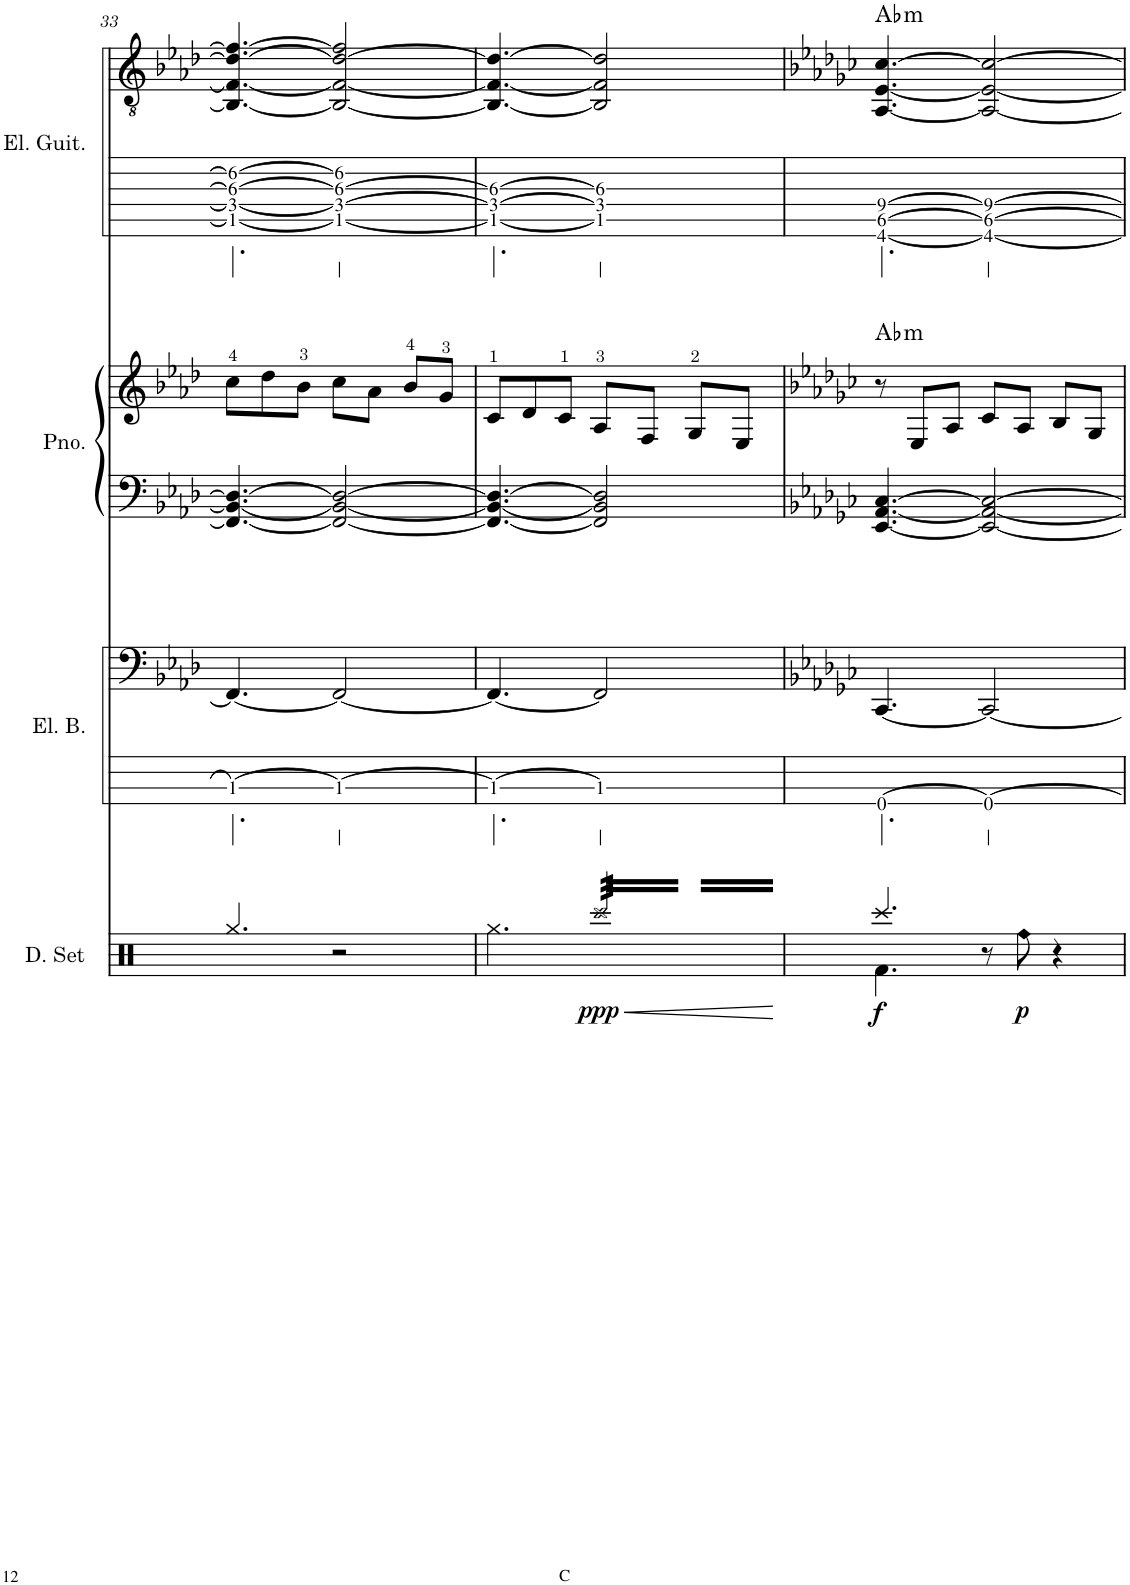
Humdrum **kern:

**kern	**kern	**kern	**kern	**kern	**kern	**harte	**kern	**kern	**harte
*part5	*part5	*part4	*part3	*part2	*part2	*part2	*part1	*part1	*part1
*staff8	*staff7	*staff6	*staff5	*staff4	*staff3	*	*staff2	*staff1	*
*I"Electric Bass	*	*I"Piano	*I"Piano	*I"Piano	*	*	*I"Electric Guitar	*	*
*I'El. B.	*	*I'Pno.	*I'Pno.	*I'Pno.	*	*	*I'El. Guit.	*	*
!!LO:PB:g=z
*	*clefF4	*clefG2	*clefG2	*clefF4	*clefG2	*	*	*clefGv2	*
*Trd7c12	*Trd7c12	*	*	*	*	*	*	*	*
*k[b-e-a-d-]	*k[b-e-a-d-]	*k[b-e-a-d-]	*k[b-e-a-d-]	*k[b-e-a-d-]	*k[b-e-a-d-]	*	*k[b-e-a-d-]	*k[b-e-a-d-]	*
*M7/8	*M7/8	*M7/8	*M7/8	*M7/8	*M7/8	*	*M7/8	*M7/8	*
=33	=33	=33	=33	=33	=33	=33	=33	=33	=33
4.FF\_	4.FF/_	8cc\L	4.F_ 4.B-_ 4.d-_	4.F/_ 4.B-/_ 4.d-/_	8cc\L	.	4.BB-\_ 4.F\_ 4.d-\_ 4.f\_	4.BB-/_ 4.F/_ 4.d-/_ 4.f/_	.
.	.	8dd-\J	.	.	8dd-\	.	.	.	.
.	.	8b-\L	.	.	8b-\J	.	.	.	.
2FF\_	2FF/_	8cc\J	2F_ 2B-_ 2d-_	2F/_ 2B-/_ 2d-/_	8cc\L	.	2BB-\_ 2F\_ 2d-\_ 2f\]	2BB-/_ 2F/_ 2d-/_ 2f/]	.
.	.	8a-/L	.	.	8a-\J	.	.	.	.
.	.	8b-/	.	.	8b-/L	.	.	.	.
.	.	8g/J	.	.	8g/J	.	.	.	.
=34	=34	=34	=34	=34	=34	=34	=34	=34	=34
4.FF\_	4.FF/_	8c/L	4.F_ 4.B-_ 4.d-_	4.F/_ 4.B-/_ 4.d-/_	8c/L	.	4.BB-\_ 4.F\_ 4.d-\_	4.BB-/_ 4.F/_ 4.d-/_	.
.	.	8d-/J	.	.	8d-/	.	.	.	.
.	.	8c/L	.	.	8c/J	.	.	.	.
2FF\]	2FF/]	8A-/J	2F] 2B-] 2d-]	2F/] 2B-/] 2d-/]	8A-/L	.	2BB-\] 2F\] 2d-\]	2BB-/] 2F/] 2d-/]	.
.	.	8F/L	.	.	8F/J	.	.	.	.
.	.	8G/	.	.	8G/L	.	.	.	.
.	.	8E-/J	.	.	8E-/J	.	.	.	.
=35	=35	=35	=35	=35	=35	=35	=35	=35	=35
*k[b-e-a-d-g-c-]	*k[b-e-a-d-g-c-]	*k[b-e-a-d-g-c-]	*k[b-e-a-d-g-c-]	*k[b-e-a-d-g-c-]	*k[b-e-a-d-g-c-]	*	*k[b-e-a-d-g-c-]	*k[b-e-a-d-g-c-]	*
!	!	!	!	!	!	!LO:H:kt=m	!	!	!LO:H:kt=m
[4.CC-\	[4.CC-/	8r	[4.E- [4.A- [4.c-	[4.E-/ [4.A-/ [4.c-/	8r	Ab:min	[4.AA-\ [4.E-\ [4.c-\	[4.AA-/ [4.E-/ [4.c-/	Ab:min
.	.	8E-	.	.	8E-/L	.	.	.	.
.	.	8A-/L	.	.	8A-/J	.	.	.	.
2CC-\_	2CC-/_	8c-/J	2E-_ 2A-_ 2c-_	2E-/_ 2A-/_ 2c-/_	8c-/L	.	2AA-\_ 2E-\_ 2c-\_	2AA-/_ 2E-/_ 2c-/_	.
.	.	8A-/L	.	.	8A-/J	.	.	.	.
.	.	8B-/	.	.	8B-/L	.	.	.	.
.	.	8G-/J	.	.	8G-/J	.	.	.	.
=	=	=	=	=	=	=	=	=	=
*-	*-	*-	*-	*-	*-	*-	*-	*-	*-
